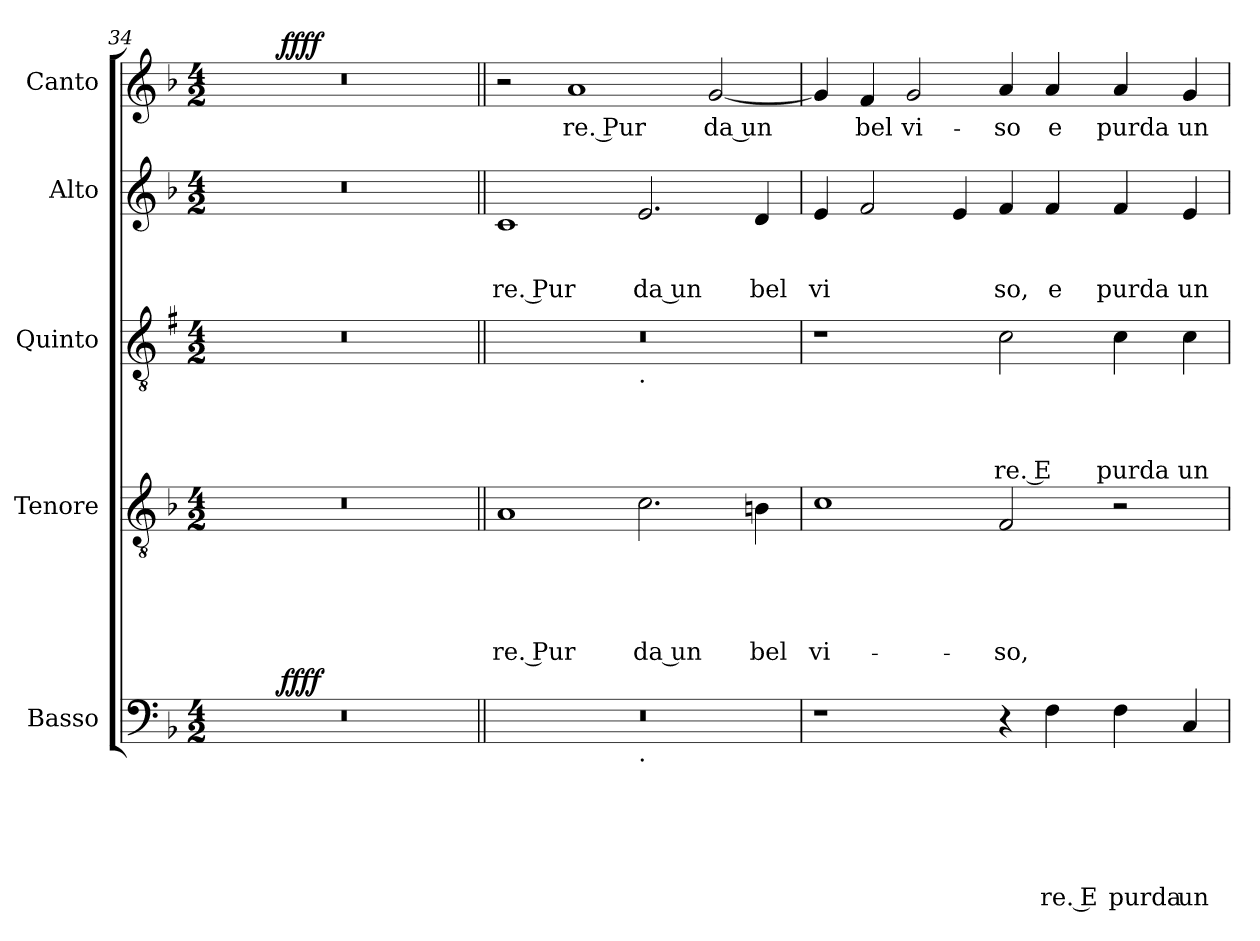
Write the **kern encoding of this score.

**kern	**text	**text	**text	**text	**text	**text	**dynam	**kern	**text	**text	**text	**text	**text	**kern	**text	**text	**text	**text	**kern	**text	**text	**text	**kern	**text	**dynam
*part5	*part5	*part5	*part5	*part5	*part5	*part5	*part5	*part4	*part4	*part4	*part4	*part4	*part4	*part3	*part3	*part3	*part3	*part3	*part2	*part2	*part2	*part2	*part1	*part1	*part1
*staff5	*staff5	*staff5	*staff5	*staff5	*staff5	*staff5	*staff5	*staff4	*staff4	*staff4	*staff4	*staff4	*staff4	*staff3	*staff3	*staff3	*staff3	*staff3	*staff2	*staff2	*staff2	*staff2	*staff1	*staff1	*staff1
*I"Basso	*	*	*	*	*	*	*	*I"Tenore	*	*	*	*	*	*I"Quinto	*	*	*	*	*I"Alto	*	*	*	*I"Canto	*	*
*clefF4	*	*	*	*	*	*	*	*clefGv2	*	*	*	*	*	*clefGv2	*	*	*	*	*clefG2	*	*	*	*clefG2	*	*
*ITrd-3c-5	*	*	*	*	*	*	*	*ITrd-3c-5	*	*	*	*	*	*ITrd-3c-5	*	*	*	*	*ITrd-3c-5	*	*	*	*	*	*
*k[b-e-]	*	*	*	*	*	*	*	*k[b-e-]	*	*	*	*	*	*k[]	*	*	*	*	*k[b-e-]	*	*	*	*k[b-]	*	*
*B-:	*	*	*	*	*	*	*	*B-:	*	*	*	*	*	*C:	*	*	*	*	*B-:	*	*	*	*F:	*	*
*M4/2	*	*	*	*	*	*	*	*M4/2	*	*	*	*	*	*M4/2	*	*	*	*	*M4/2	*	*	*	*M4/2	*	*
=34	=34	=34	=34	=34	=34	=34	=34	=34	=34	=34	=34	=34	=34	=34	=34	=34	=34	=34	=34	=34	=34	=34	=34	=34	=34
*^	*	*	*	*	*	*	*	*	*	*	*	*	*	*	*	*	*	*	*	*	*	*	*^	*	*
0r	4..ryy	.	.	.	.	.	.	.	0r	.	.	.	.	.	0r	.	.	.	.	0r	.	.	.	0r	4..ryy	.	.
!	!	!	!	!	!	!	!	!LO:DY:b	!	!	!	!	!	!	!	!	!	!	!	!	!	!	!	!	!	!	!LO:DY:b
.	1ryy	.	.	.	.	.	.	ffff	.	.	.	.	.	.	.	.	.	.	.	.	.	.	.	.	1ryy	.	ffff
.	2ryy	.	.	.	.	.	.	.	.	.	.	.	.	.	.	.	.	.	.	.	.	.	.	.	2ryy	.	.
.	16ryy	.	.	.	.	.	.	.	.	.	.	.	.	.	.	.	.	.	.	.	.	.	.	.	16ryy	.	.
=35||	=35||	=35||	=35||	=35||	=35||	=35||	=35||	=35||	=35||	=35||	=35||	=35||	=35||	=35||	=35||	=35||	=35||	=35||	=35||	=35||	=35||	=35||	=35||	=35||	=35||	=35||	=35||
!	!	!	!	!	!	!	!	!	!	!	!	!	!	!LO:LY:b:rj	!	!	!	!	!	!	!	!	!LO:LY:b:rj	!	!	!	!
*	*	*	*	*	*	*	*	*	*	*	*	*	*	*	*^	*	*	*	*	*	*	*	*	*v	*v	*	*
0r	1ryy	.	.	.	.	.	.	.	1d	.	.	.	.	-re. Pur	0r	1ryy	.	.	.	.	1f	.	.	re. Pur	2r	.	.
!	!	!	!	!	!	!	!	!	!	!	!	!	!	!	!	!	!	!	!	!	!	!	!	!	!	!LO:LY:b:rj	!
.	.	.	.	.	.	.	.	.	.	.	.	.	.	.	.	.	.	.	.	.	.	.	.	.	1a	-re. Pur	.
!	!	!	!	!	!	!	!	!	!	!	!	!	!	!	!	!LO:TX:b:t=.	!	!	!	!	!	!	!	!	!	!	!
!	!LO:TX:b:t=.	!	!	!	!	!	!	!	!	!	!	!	!	!	!	!	!	!	!	!	!	!	!	!	!	!	!
!	!	!	!	!	!	!	!	!	!	!	!	!	!	!LO:LY:b:rj	!	!	!	!	!	!	!	!	!	!LO:LY:b:rj	!	!	!
.	1ryy	.	.	.	.	.	.	.	2.f\	.	.	.	.	da un	.	1ryy	.	.	.	.	2.a/	.	.	da un	.	.	.
!	!	!	!	!	!	!	!	!	!	!	!	!	!	!	!	!	!	!	!	!	!	!	!	!	!	!LO:LY:b	!
.	.	.	.	.	.	.	.	.	.	.	.	.	.	.	.	.	.	.	.	.	.	.	.	.	[<2g/	da un	.
!	!	!	!	!	!	!	!	!	!	!	!	!	!	!LO:LY:b	!	!	!	!	!	!	!	!	!	!LO:LY:b	!	!	!
.	.	.	.	.	.	.	.	.	4en\	.	.	.	.	bel	.	.	.	.	.	.	(4g/	.	.	bel	.	.	.
=36	=36	=36	=36	=36	=36	=36	=36	=36	=36	=36	=36	=36	=36	=36	=36	=36	=36	=36	=36	=36	=36	=36	=36	=36	=36	=36	=36
!	!	!	!	!	!	!	!	!	!	!	!	!	!	!LO:LY:b	!	!	!	!	!	!	!	!	!	!LO:LY:b	!	!	!
*v	*v	*	*	*	*	*	*	*	*	*	*	*	*	*	*v	*v	*	*	*	*	*	*	*	*	*	*	*
1r	.	.	.	.	.	.	.	1f	.	.	.	.	vi-	1r	.	.	.	.	4a/	.	.	vi	4g/]	.	.
!	!	!	!	!	!	!	!	!	!	!	!	!	!	!	!	!	!	!	!	!	!	!	!	!LO:LY:b	!
.	.	.	.	.	.	.	.	.	.	.	.	.	.	.	.	.	.	.	2b-/	.	.	.	4f/	bel	.
!	!	!	!	!	!	!	!	!	!	!	!	!	!	!	!	!	!	!	!	!	!	!	!	!LO:LY:b	!
.	.	.	.	.	.	.	.	.	.	.	.	.	.	.	.	.	.	.	.	.	.	.	2g/	vi-	.
.	.	.	.	.	.	.	.	.	.	.	.	.	.	.	.	.	.	.	4a/	.	.	.	.	.	.
!	!	!	!	!	!	!	!	!	!	!	!	!	!LO:LY:b	!	!	!	!	!LO:LY:b:rj	!	!	!	!LO:LY:b	!	!LO:LY:b	!
4r	.	.	.	.	.	.	.	2B-/	.	.	.	.	-so,	2f\	.	.	.	-re. E	4b-/	.	.	so,	4a/	-so	.
!	!	!	!	!	!	!LO:LY:b:rj	!	!	!	!	!	!	!	!	!	!	!	!	!	!	!	!LO:LY:b	!	!LO:LY:b	!
4B-\	.	.	.	.	.	re. E	.	.	.	.	.	.	.	.	.	.	.	.	4b-/	.	.	e	4a/	e	.
!	!	!	!	!	!	!LO:LY:b	!	!	!	!	!	!	!	!	!	!	!	!LO:LY:b	!	!	!	!LO:LY:b	!	!LO:LY:b	!
4B-\	.	.	.	.	.	purda	.	2r	.	.	.	.	.	4f\	.	.	.	purda	4b-/	.	.	purda	4a/	purda	.
!	!	!	!	!	!	!LO:LY:b	!	!	!	!	!	!	!	!	!	!	!	!LO:LY:b	!	!	!	!LO:LY:b	!	!LO:LY:b	!
4F/	.	.	.	.	.	un	.	.	.	.	.	.	.	4f\	.	.	.	un	4a/	.	.	un	4g/	un	.
=	=	=	=	=	=	=	=	=	=	=	=	=	=	=	=	=	=	=	=	=	=	=	=	=	=
*-	*-	*-	*-	*-	*-	*-	*-	*-	*-	*-	*-	*-	*-	*-	*-	*-	*-	*-	*-	*-	*-	*-	*-	*-	*-
